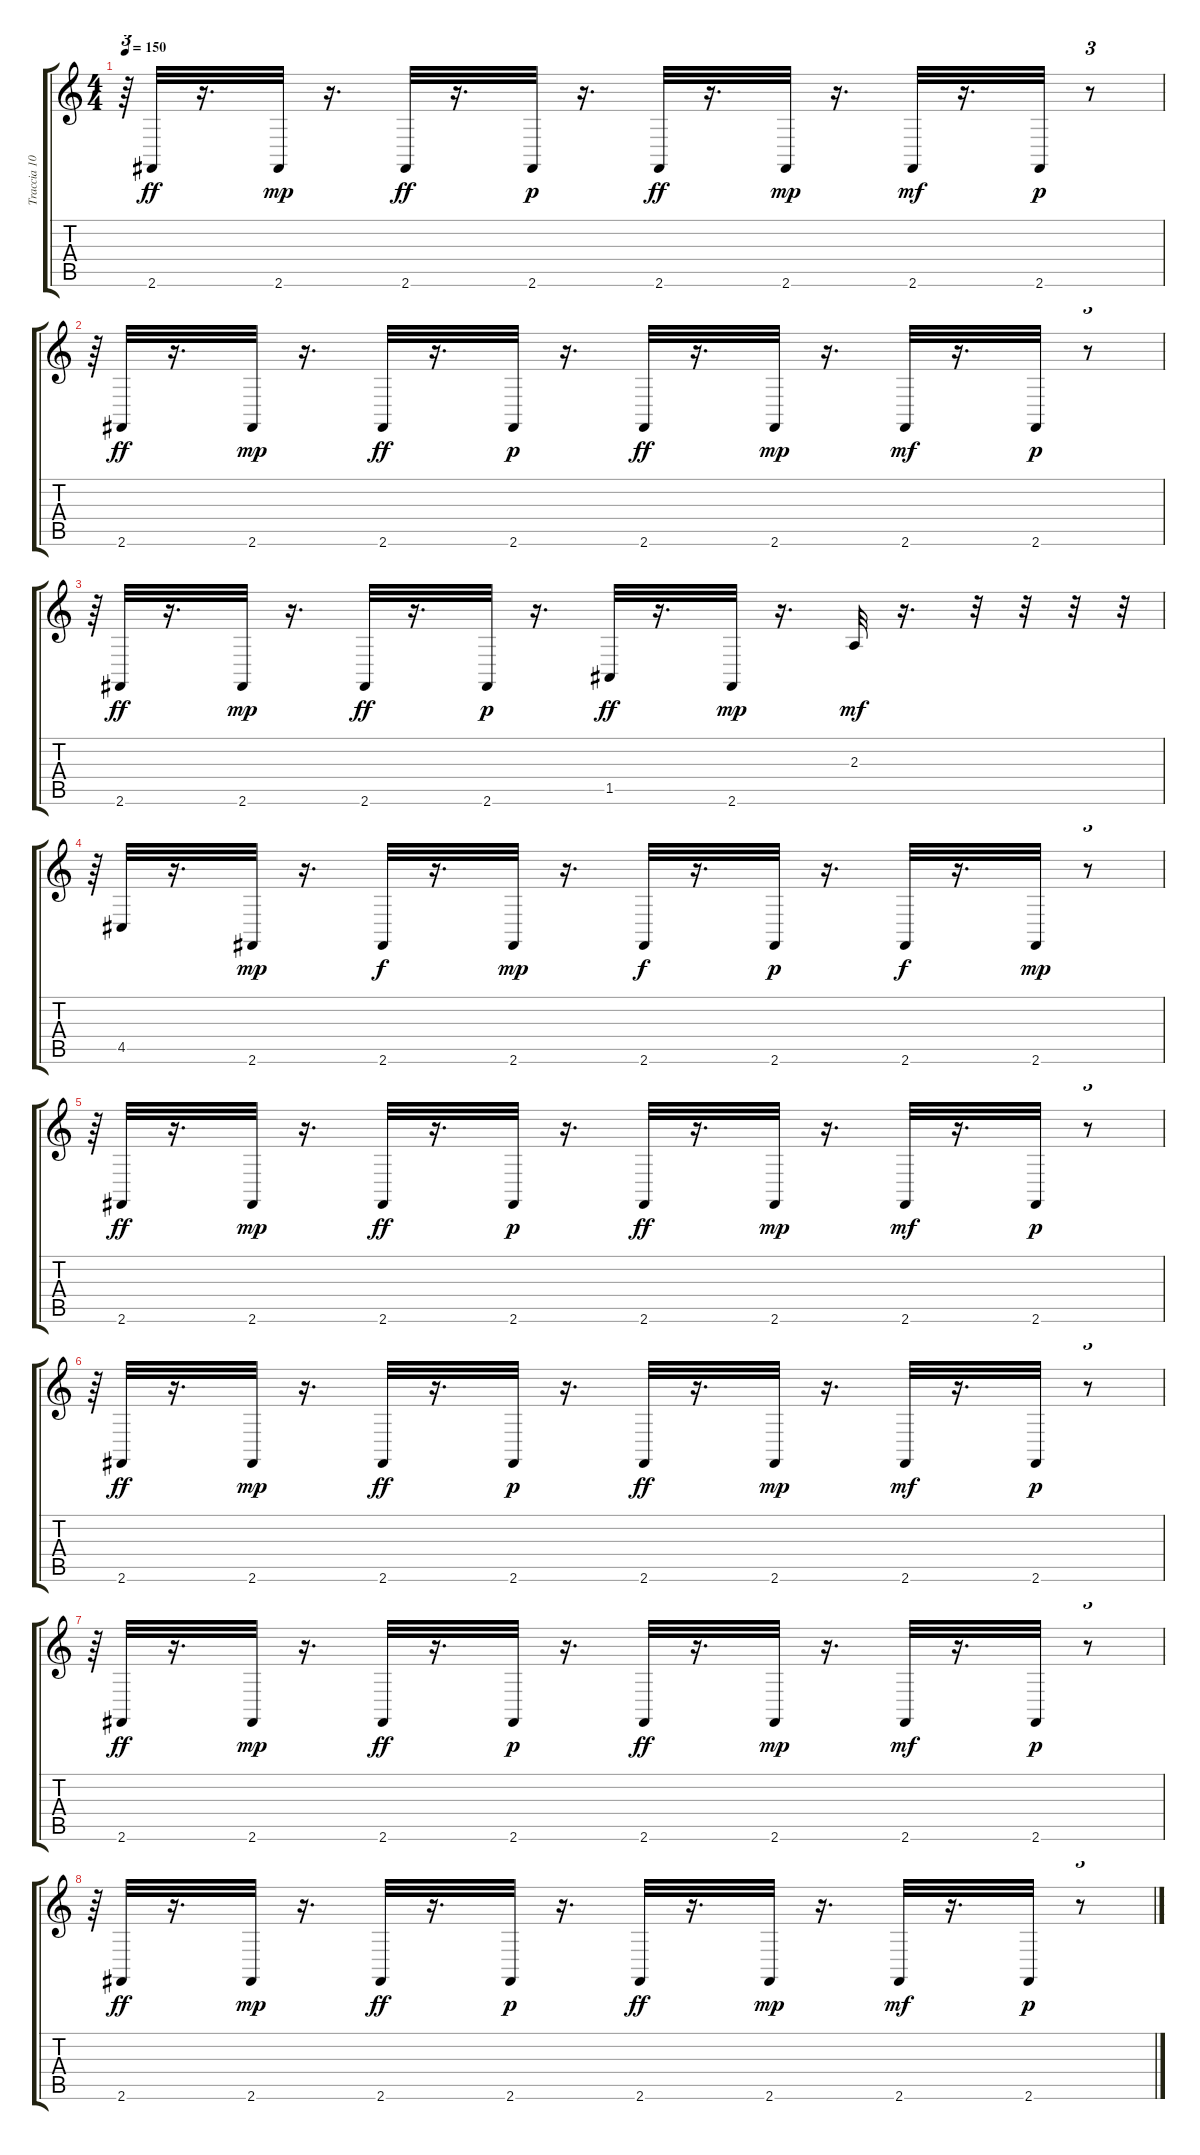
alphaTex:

\track ("Traccia 10" "Traccia 10") {instrument acousticgrandpiano}
\staff {score tabs}
\tuning (E4 B3 G3 D3 A2 E2) {hide}
\ts (4 4)
\tempo 150
\clef g2
\ks c
r.64{tu (3 2) dy p} 2.6.32{dy ff} r.16{d} 2.6.32{dy mp} r.16{d} 2.6.32{dy ff} r.16{d} 2.6.32{dy p} r.16{d} 2.6.32{dy ff} r.16{d} 2.6.32{dy mp} r.16{d} 2.6.32{dy mf} r.16{d} 2.6.32{dy p} r.8{tu (3 2)} |
r.64{tu (3 2)} 2.6.32{dy ff} r.16{d} 2.6.32{dy mp} r.16{d} 2.6.32{dy ff} r.16{d} 2.6.32{dy p} r.16{d} 2.6.32{dy ff} r.16{d} 2.6.32{dy mp} r.16{d} 2.6.32{dy mf} r.16{d} 2.6.32{dy p} r.8{tu (3 2)} |
r.64{tu (3 2)} 2.6.32{dy ff} r.16{d} 2.6.32{dy mp} r.16{d} 2.6.32{dy ff} r.16{d} 2.6.32{dy p} r.16{d} 1.5.32{dy ff} r.16{d} 2.6.32{dy mp} r.16{d} 2.3.32{dy mf} r.16{d} r.32 r.32 r.32 r.32{tu (3 2)} |
r.64{tu (3 2)} 4.5.32 r.16{d} 2.6.32{dy mp} r.16{d} 2.6.32{dy f} r.16{d} 2.6.32{dy mp} r.16{d} 2.6.32{dy f} r.16{d} 2.6.32{dy p} r.16{d} 2.6.32{dy f} r.16{d} 2.6.32{dy mp} r.8{tu (3 2)} |
r.64{tu (3 2)} 2.6.32{dy ff} r.16{d} 2.6.32{dy mp} r.16{d} 2.6.32{dy ff} r.16{d} 2.6.32{dy p} r.16{d} 2.6.32{dy ff} r.16{d} 2.6.32{dy mp} r.16{d} 2.6.32{dy mf} r.16{d} 2.6.32{dy p} r.8{tu (3 2)} |
r.64{tu (3 2)} 2.6.32{dy ff} r.16{d} 2.6.32{dy mp} r.16{d} 2.6.32{dy ff} r.16{d} 2.6.32{dy p} r.16{d} 2.6.32{dy ff} r.16{d} 2.6.32{dy mp} r.16{d} 2.6.32{dy mf} r.16{d} 2.6.32{dy p} r.8{tu (3 2)} |
r.64{tu (3 2)} 2.6.32{dy ff} r.16{d} 2.6.32{dy mp} r.16{d} 2.6.32{dy ff} r.16{d} 2.6.32{dy p} r.16{d} 2.6.32{dy ff} r.16{d} 2.6.32{dy mp} r.16{d} 2.6.32{dy mf} r.16{d} 2.6.32{dy p} r.8{tu (3 2)} |
r.64{tu (3 2)} 2.6.32{dy ff} r.16{d} 2.6.32{dy mp} r.16{d} 2.6.32{dy ff} r.16{d} 2.6.32{dy p} r.16{d} 2.6.32{dy ff} r.16{d} 2.6.32{dy mp} r.16{d} 2.6.32{dy mf} r.16{d} 2.6.32{dy p} r.8{tu (3 2)}
